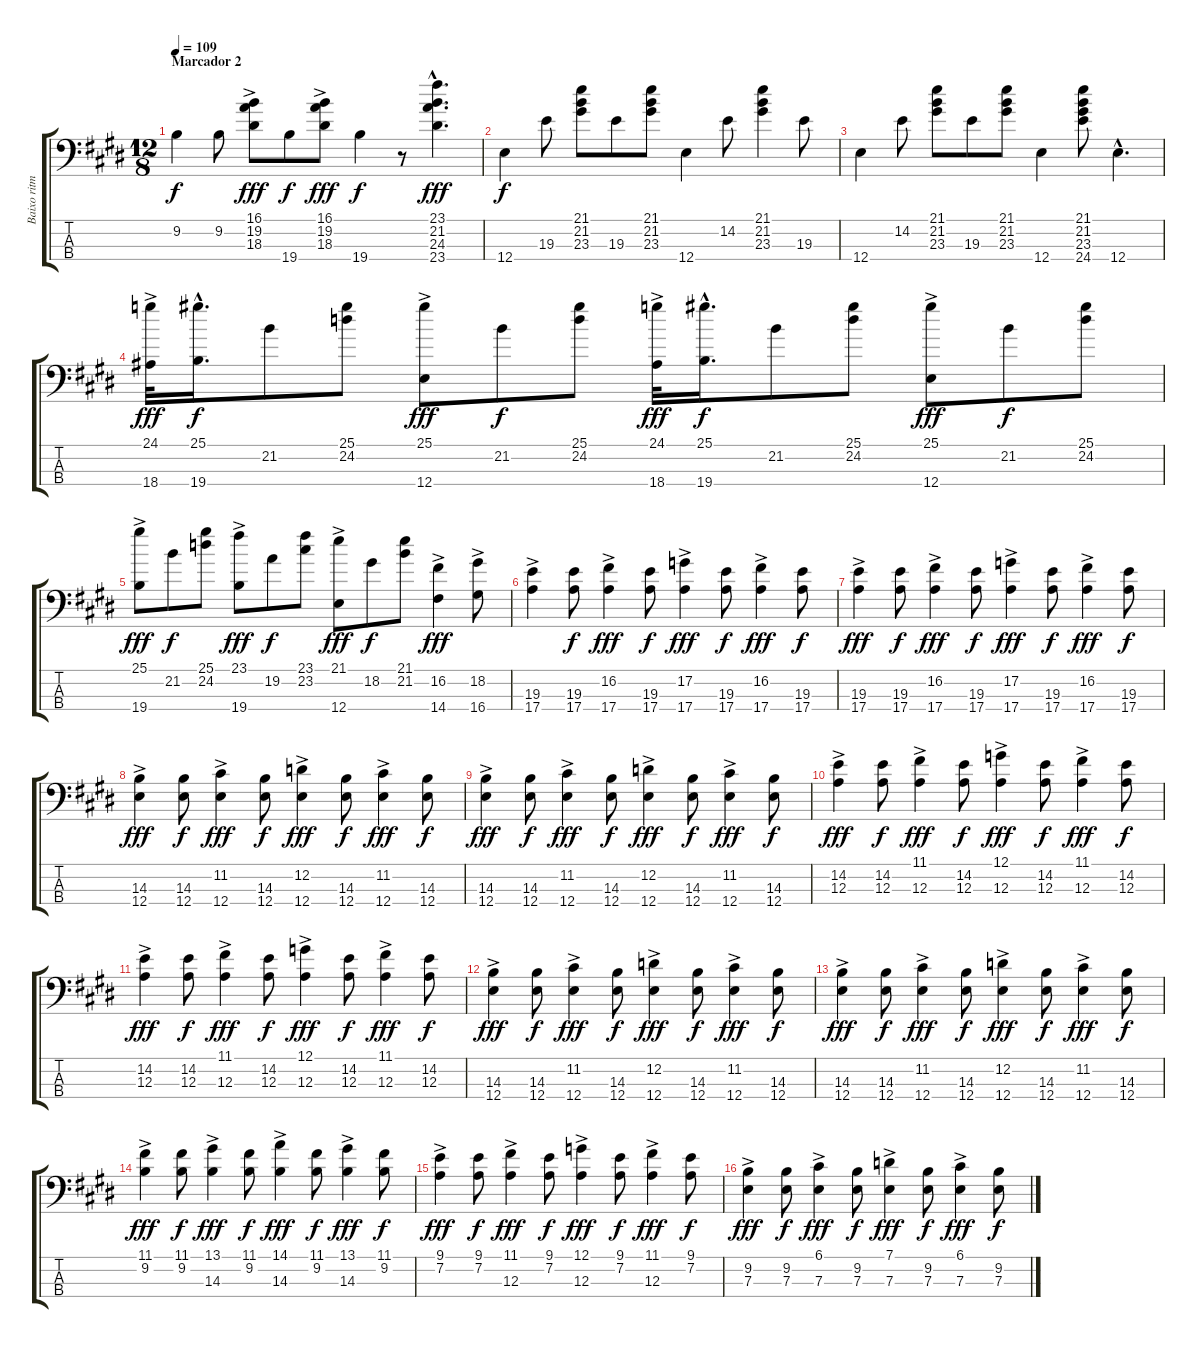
\track ("Baixo ritmo" "Baixo ritm") {instrument acousticbass}
\staff {score tabs}
\tuning (G2 D2 A1 E1) {hide}
\ts (12 8)
\section ("" "Marcador 2")
\tempo 109
\clef f4
\ks e
9.2.4{dy f} 9.2.8 (16.1{ac} 19.2 18.3).8{dy fff} 19.4.8{dy f} (16.1{ac} 19.2 18.3).8{dy fff} 19.4.4{dy f} r.8 (23.1{hac} 21.2{hac} 24.3{hac} 23.4{hac}).4{d dy fff} |
12.4.4{dy f} 19.3.8 (21.1 21.2 23.3).8 19.3.8 (21.1 21.2 23.3).8 12.4.4 14.2.8 (21.1 21.2 23.3).4 19.3.8 |
12.4.4 14.2.8 (21.1 21.2 23.3).8 19.3.8 (21.1 21.2 23.3).8 12.4.4 (21.1 21.2 23.3 24.4).8 12.4{hac}.4{d} |
(24.1{ac} 18.4).32{dy fff} (25.1{hac} 19.4{hac}).16{d dy f} 21.2.8 (25.1 24.2).8 (25.1{ac} 12.4).8{dy fff} 21.2.8{dy f} (25.1 24.2).8 (24.1{ac} 18.4).32{dy fff} (25.1{hac} 19.4{hac}).16{d dy f} 21.2.8 (25.1 24.2).8 (25.1{ac} 12.4).8{dy fff} 21.2.8{dy f} (25.1 24.2).8 |
(25.1{ac} 19.4).8{dy fff} 21.2.8{dy f} (25.1 24.2).8 (23.1{ac} 19.4).8{dy fff} 19.2.8{dy f} (23.1 23.2).8 (21.1{ac} 12.4).8{dy fff} 18.2.8{dy f} (21.1 21.2).8 (16.2 14.4{ac}).4{dy fff} (18.2 16.4{ac}).8 |
(19.3{ac} 17.4).4 (19.3 17.4).8{dy f} (16.2{ac} 17.4).4{dy fff} (19.3 17.4).8{dy f} (17.2{ac} 17.4).4{dy fff} (19.3 17.4).8{dy f} (16.2{ac} 17.4).4{dy fff} (19.3 17.4).8{dy f} |
(19.3{ac} 17.4).4{dy fff} (19.3 17.4).8{dy f} (16.2{ac} 17.4).4{dy fff} (19.3 17.4).8{dy f} (17.2{ac} 17.4).4{dy fff} (19.3 17.4).8{dy f} (16.2{ac} 17.4).4{dy fff} (19.3 17.4).8{dy f} |
(14.3{ac} 12.4).4{dy fff} (14.3 12.4).8{dy f} (11.2{ac} 12.4).4{dy fff} (14.3 12.4).8{dy f} (12.2{ac} 12.4).4{dy fff} (14.3 12.4).8{dy f} (11.2{ac} 12.4).4{dy fff} (14.3 12.4).8{dy f} |
(14.3{ac} 12.4).4{dy fff} (14.3 12.4).8{dy f} (11.2{ac} 12.4).4{dy fff} (14.3 12.4).8{dy f} (12.2{ac} 12.4).4{dy fff} (14.3 12.4).8{dy f} (11.2{ac} 12.4).4{dy fff} (14.3 12.4).8{dy f} |
(14.2{ac} 12.3).4{dy fff} (14.2 12.3).8{dy f} (11.1{ac} 12.3).4{dy fff} (14.2 12.3).8{dy f} (12.1{ac} 12.3).4{dy fff} (14.2 12.3).8{dy f} (11.1{ac} 12.3).4{dy fff} (14.2 12.3).8{dy f} |
(14.2{ac} 12.3).4{dy fff} (14.2 12.3).8{dy f} (11.1{ac} 12.3).4{dy fff} (14.2 12.3).8{dy f} (12.1{ac} 12.3).4{dy fff} (14.2 12.3).8{dy f} (11.1{ac} 12.3).4{dy fff} (14.2 12.3).8{dy f} |
(14.3{ac} 12.4).4{dy fff} (14.3 12.4).8{dy f} (11.2{ac} 12.4).4{dy fff} (14.3 12.4).8{dy f} (12.2{ac} 12.4).4{dy fff} (14.3 12.4).8{dy f} (11.2{ac} 12.4).4{dy fff} (14.3 12.4).8{dy f} |
(14.3{ac} 12.4).4{dy fff} (14.3 12.4).8{dy f} (11.2{ac} 12.4).4{dy fff} (14.3 12.4).8{dy f} (12.2{ac} 12.4).4{dy fff} (14.3 12.4).8{dy f} (11.2{ac} 12.4).4{dy fff} (14.3 12.4).8{dy f} |
(11.1{ac} 9.2).4{dy fff} (11.1 9.2).8{dy f} (13.1{ac} 14.3).4{dy fff} (11.1 9.2).8{dy f} (14.1{ac} 14.3).4{dy fff} (11.1 9.2).8{dy f} (13.1{ac} 14.3).4{dy fff} (11.1 9.2).8{dy f} |
(9.1{ac} 7.2).4{dy fff} (9.1 7.2).8{dy f} (11.1{ac} 12.3).4{dy fff} (9.1 7.2).8{dy f} (12.1{ac} 12.3).4{dy fff} (9.1 7.2).8{dy f} (11.1{ac} 12.3).4{dy fff} (9.1 7.2).8{dy f} |
(9.2{ac} 7.3).4{dy fff} (9.2 7.3).8{dy f} (6.1{ac} 7.3).4{dy fff} (9.2 7.3).8{dy f} (7.1{ac} 7.3).4{dy fff} (9.2 7.3).8{dy f} (6.1{ac} 7.3).4{dy fff} (9.2 7.3).8{dy f}
